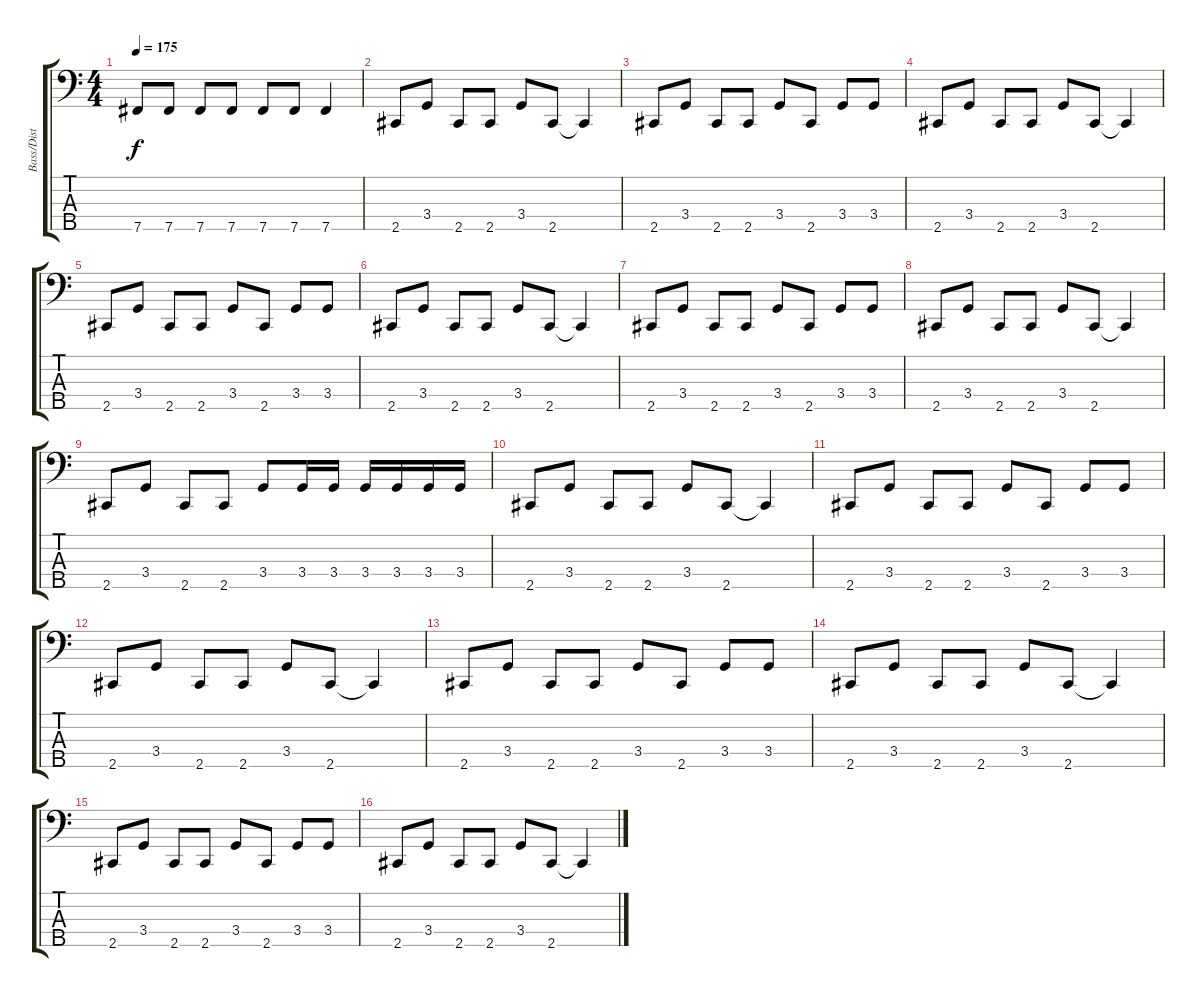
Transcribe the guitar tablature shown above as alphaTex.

\track ("Bass/Dist" "Bass/Dist") {instrument slapbass2}
\staff {score tabs}
\tuning (G2 D2 A1 E1 B0) {hide}
\ts (4 4)
\tempo 175
\clef f4
\ks c
7.5.8{dy f} 7.5.8 7.5.8 7.5.8 7.5.8 7.5.8 7.5.4 |
2.5.8 3.4.8 2.5.8 2.5.8 3.4.8 2.5.8 2.5{t}.4 |
2.5.8 3.4.8 2.5.8 2.5.8 3.4.8 2.5.8 3.4.8 3.4.8 |
2.5.8 3.4.8 2.5.8 2.5.8 3.4.8 2.5.8 2.5{t}.4 |
2.5.8 3.4.8 2.5.8 2.5.8 3.4.8 2.5.8 3.4.8 3.4.8 |
2.5.8 3.4.8 2.5.8 2.5.8 3.4.8 2.5.8 2.5{t}.4 |
2.5.8 3.4.8 2.5.8 2.5.8 3.4.8 2.5.8 3.4.8 3.4.8 |
2.5.8 3.4.8 2.5.8 2.5.8 3.4.8 2.5.8 2.5{t}.4 |
2.5.8 3.4.8 2.5.8 2.5.8 3.4.8 3.4.16 3.4.16 3.4.16 3.4.16 3.4.16 3.4.16 |
2.5.8 3.4.8 2.5.8 2.5.8 3.4.8 2.5.8 2.5{t}.4 |
2.5.8 3.4.8 2.5.8 2.5.8 3.4.8 2.5.8 3.4.8 3.4.8 |
2.5.8 3.4.8 2.5.8 2.5.8 3.4.8 2.5.8 2.5{t}.4 |
2.5.8 3.4.8 2.5.8 2.5.8 3.4.8 2.5.8 3.4.8 3.4.8 |
2.5.8 3.4.8 2.5.8 2.5.8 3.4.8 2.5.8 2.5{t}.4 |
2.5.8 3.4.8 2.5.8 2.5.8 3.4.8 2.5.8 3.4.8 3.4.8 |
2.5.8 3.4.8 2.5.8 2.5.8 3.4.8 2.5.8 2.5{t}.4
